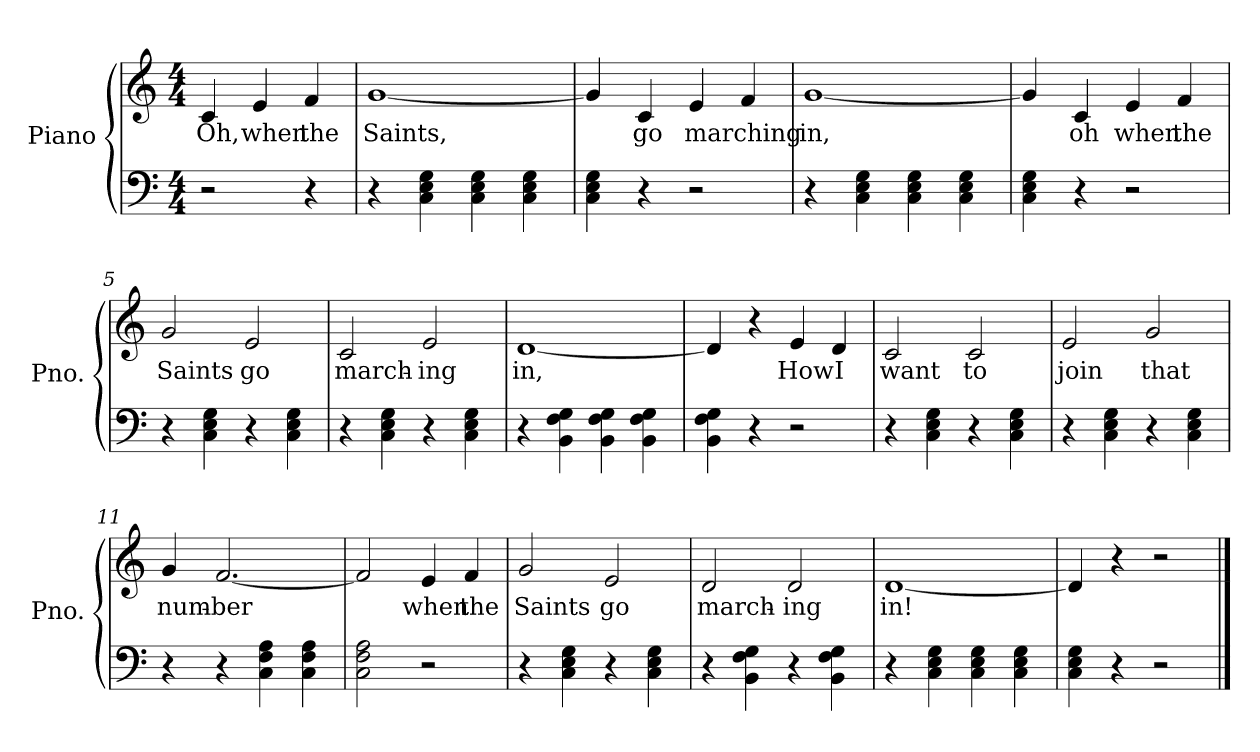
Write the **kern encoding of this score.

**kern	**kern	**text
*part1	*part1	*part1
*staff2	*staff1	*staff1
*I"Piano	*	*
*I'Pno.	*	*
*clefF4	*clefG2	*
*k[]	*k[]	*
*C:	*C:	*
*M4/4	*M4/4	*
=	=	=
!	!	!LO:LY:b
2r	4c/	Oh,
!	!	!LO:LY:b
.	4e/	when
!	!	!LO:LY:b
4r	4f/	the
=1	=1	=1
!	!	!LO:LY:b
4r	[1g	Saints,
4C\ 4E\ 4G\	.	.
4C\ 4E\ 4G\	.	.
4C\ 4E\ 4G\	.	.
=2	=2	=2
4C\ 4E\ 4G\	4g/]	.
!	!	!LO:LY:b
4r	4c/	go
!	!	!LO:LY:b
2r	4e/	marching
.	4f/	.
=3	=3	=3
!	!	!LO:LY:b
4r	[1g	in,
4C\ 4E\ 4G\	.	.
4C\ 4E\ 4G\	.	.
4C\ 4E\ 4G\	.	.
=4	=4	=4
4C\ 4E\ 4G\	4g/]	.
!	!	!LO:LY:b
4r	4c/	oh
!	!	!LO:LY:b
2r	4e/	when
!	!	!LO:LY:b
.	4f/	the
=5	=5	=5
!	!	!LO:LY:b
4r	2g/	Saints
4C\ 4E\ 4G\	.	.
!	!	!LO:LY:b
4r	2e/	go
4C\ 4E\ 4G\	.	.
=6	=6	=6
!	!	!LO:LY:b
4r	2c/	march-
4C\ 4E\ 4G\	.	.
!	!	!LO:LY:b
4r	2e/	-ing
4C\ 4E\ 4G\	.	.
!!LO:LB:g=z
=7	=7	=7
!	!	!LO:LY:b
4r	[1d	in,
4BB\ 4F\ 4G\	.	.
4BB\ 4F\ 4G\	.	.
4BB\ 4F\ 4G\	.	.
=8	=8	=8
4BB\ 4F\ 4G\	4d/]	.
4r	4r	.
!	!	!LO:LY:b
2r	4e/	How
!	!	!LO:LY:b
.	4d/	I
=9	=9	=9
!	!	!LO:LY:b
4r	2c/	want
4C\ 4E\ 4G\	.	.
!	!	!LO:LY:b
4r	2c/	to
4C\ 4E\ 4G\	.	.
=10	=10	=10
!	!	!LO:LY:b
4r	2e/	join
4C\ 4E\ 4G\	.	.
!	!	!LO:LY:b
4r	2g/	that
4C\ 4E\ 4G\	.	.
=11	=11	=11
!	!	!LO:LY:b
4r	4g/	num-
!	!	!LO:LY:b
4r	[2.f/	-ber
4C\ 4F\ 4A\	.	.
4C\ 4F\ 4A\	.	.
=12	=12	=12
2C\ 2F\ 2A\	2f/]	.
!	!	!LO:LY:b
2r	4e/	when
!	!	!LO:LY:b
.	4f/	the
=13	=13	=13
!	!	!LO:LY:b
4r	2g/	Saints
4C\ 4E\ 4G\	.	.
!	!	!LO:LY:b
4r	2e/	go
4C\ 4E\ 4G\	.	.
=14	=14	=14
!	!	!LO:LY:b
4r	2d/	march-
4BB\ 4F\ 4G\	.	.
!	!	!LO:LY:b
4r	2d/	-ing
4BB\ 4F\ 4G\	.	.
!!LO:LB:g=z
=15	=15	=15
!	!	!LO:LY:b
4r	[1d	in!
4C\ 4E\ 4G\	.	.
4C\ 4E\ 4G\	.	.
4C\ 4E\ 4G\	.	.
=16	=16	=16
4C\ 4E\ 4G\	4d/]	.
4r	4r	.
2r	2r	.
==	==	==
*-	*-	*-
